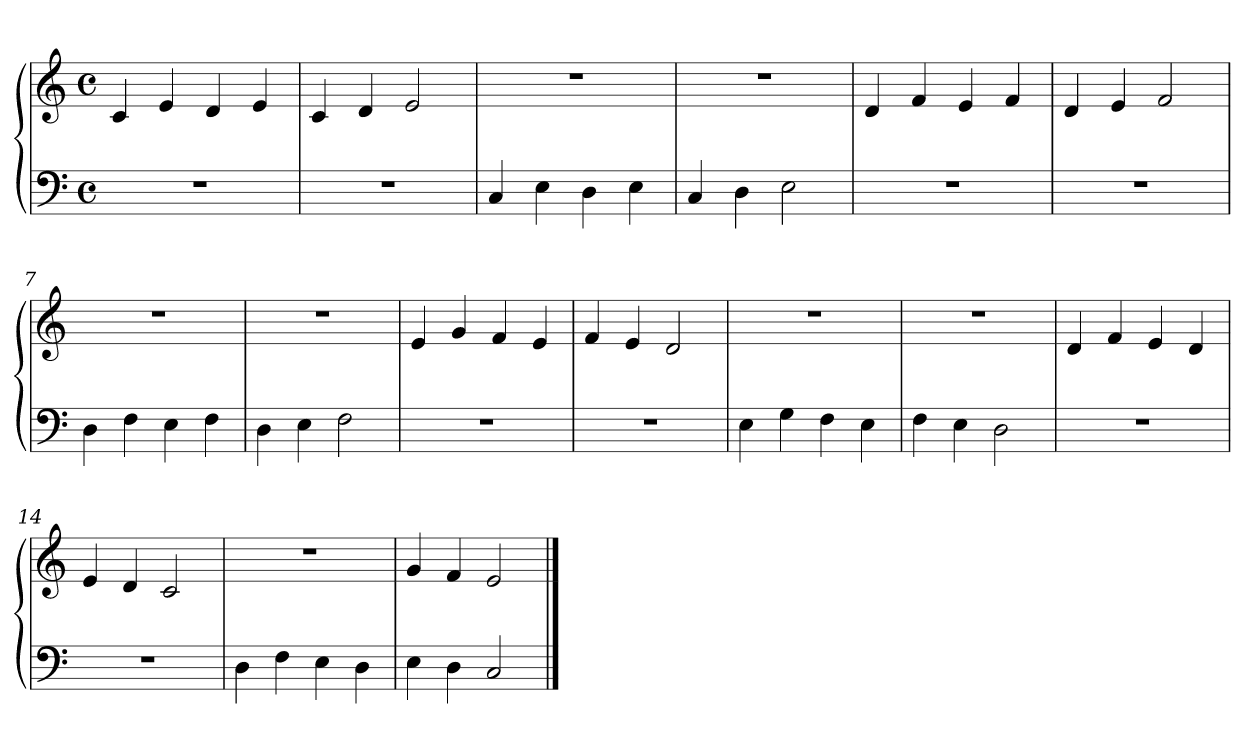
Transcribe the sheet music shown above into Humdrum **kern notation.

**kern	**kern
*part1	*part1
*staff2	*staff1
*clefF4	*clefG2
*k[]	*k[]
*M4/4	*M4/4
*met(c)	*met(c)
=1	=1
1r	4c/
.	4e/
.	4d/
.	4e/
=2	=2
1r	4c/
.	4d/
.	2e/
=3	=3
4C/	1r
4E\	.
4D\	.
4E\	.
=4	=4
4C/	1r
4D\	.
2E\	.
=5	=5
1r	4d/
.	4f/
.	4e/
.	4f/
=6	=6
1r	4d/
.	4e/
.	2f/
=7	=7
4D\	1r
4F\	.
4E\	.
4F\	.
=8	=8
4D\	1r
4E\	.
2F\	.
!!LO:LB:g=z
=9	=9
1r	4e/
.	4g/
.	4f/
.	4e/
=10	=10
1r	4f/
.	4e/
.	2d/
=11	=11
4E\	1r
4G\	.
4F\	.
4E\	.
=12	=12
4F\	1r
4E\	.
2D\	.
=13	=13
1r	4d/
.	4f/
.	4e/
.	4d/
=14	=14
1r	4e/
.	4d/
.	2c/
=15	=15
4D\	1r
4F\	.
4E\	.
4D\	.
=16	=16
4E\	4g/
4D\	4f/
2C/	2e/
==	==
*-	*-
